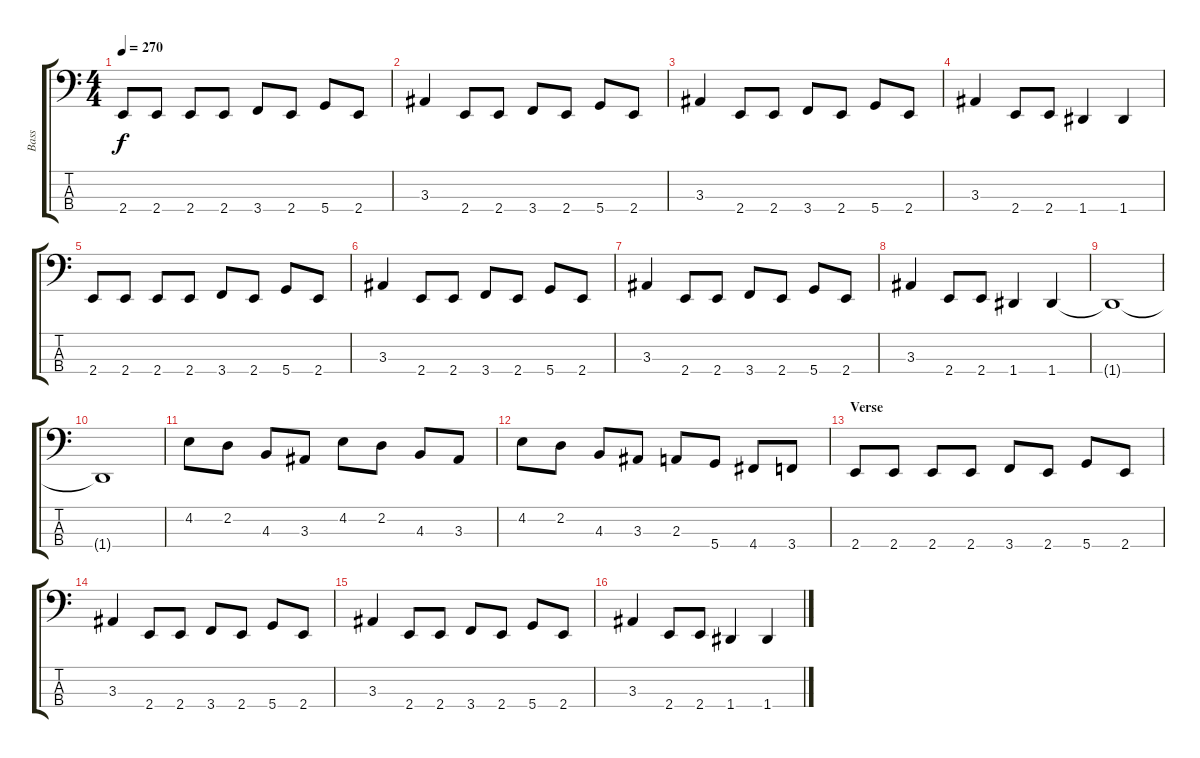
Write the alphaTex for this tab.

\track ("Bass" "Bass") {instrument electricbassfinger}
\staff {score tabs}
\tuning (F2 C2 G1 D1) {hide}
\ts (4 4)
\tempo 270
\clef f4
\ks c
2.4.8{dy f} 2.4.8 2.4.8 2.4.8 3.4.8 2.4.8 5.4.8 2.4.8 |
3.3.4 2.4.8 2.4.8 3.4.8 2.4.8 5.4.8 2.4.8 |
3.3.4 2.4.8 2.4.8 3.4.8 2.4.8 5.4.8 2.4.8 |
3.3.4 2.4.8 2.4.8 1.4.4 1.4.4 |
2.4.8 2.4.8 2.4.8 2.4.8 3.4.8 2.4.8 5.4.8 2.4.8 |
3.3.4 2.4.8 2.4.8 3.4.8 2.4.8 5.4.8 2.4.8 |
3.3.4 2.4.8 2.4.8 3.4.8 2.4.8 5.4.8 2.4.8 |
3.3.4 2.4.8 2.4.8 1.4.4 1.4.4 |
1.4{t}.1 |
1.4{t}.1 |
4.2.8 2.2.8 4.3.8 3.3.8 4.2.8 2.2.8 4.3.8 3.3.8 |
4.2.8 2.2.8 4.3.8 3.3.8 2.3.8 5.4.8 4.4.8 3.4.8 |
\section ("" "Verse")
2.4.8 2.4.8 2.4.8 2.4.8 3.4.8 2.4.8 5.4.8 2.4.8 |
3.3.4 2.4.8 2.4.8 3.4.8 2.4.8 5.4.8 2.4.8 |
3.3.4 2.4.8 2.4.8 3.4.8 2.4.8 5.4.8 2.4.8 |
3.3.4 2.4.8 2.4.8 1.4.4 1.4.4
